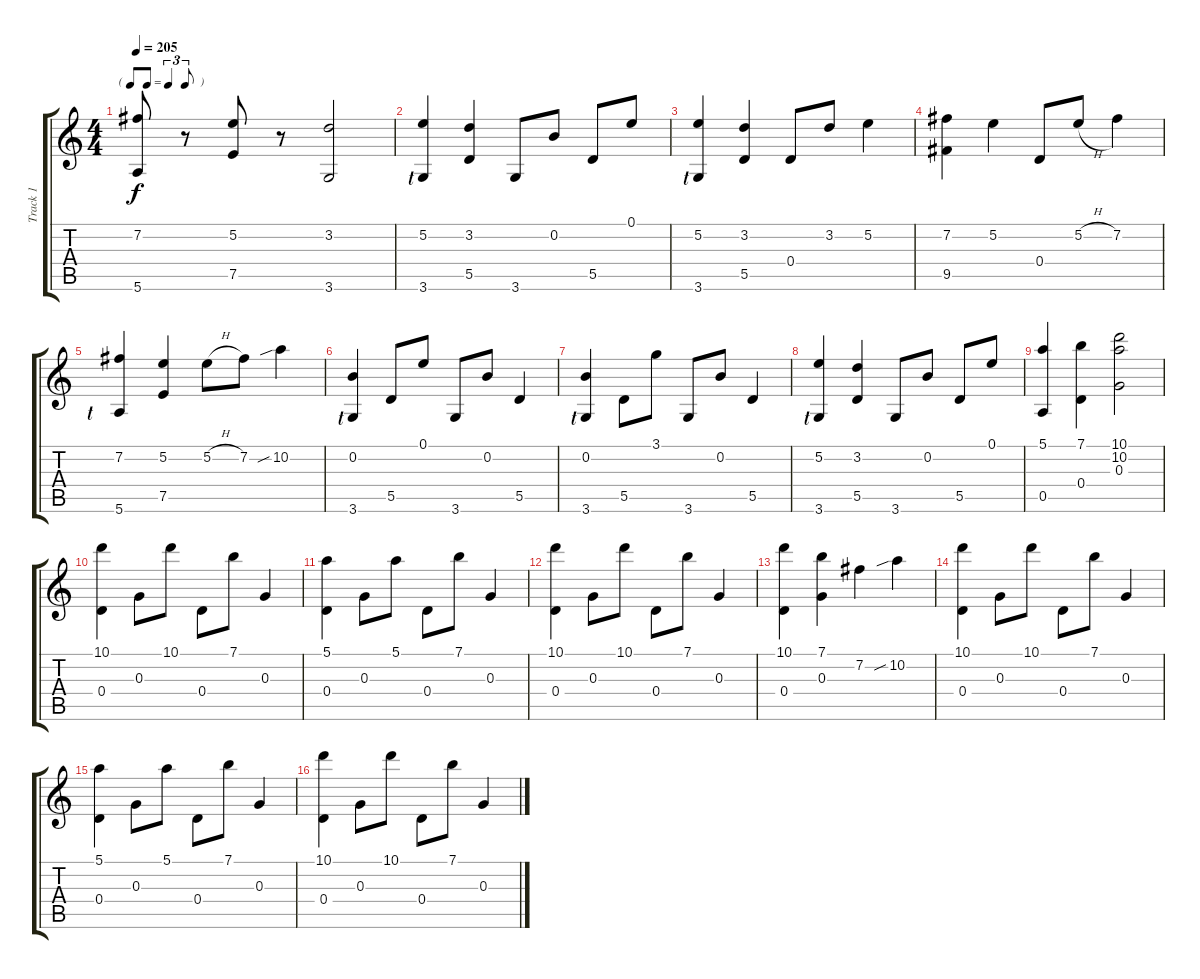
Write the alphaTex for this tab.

\track ("Track 1" "Track 1") {instrument acousticguitarsteel}
\staff {score tabs}
\tuning (E4 B3 G3 D3 A2 E2) {hide}
\ts (4 4)
\tf triplet8th
\tempo 205
\clef g2
\ks c
(7.2 5.6).8{dy f} r.8 (5.2 7.5).8 r.8 (3.2 3.6).2 |
(5.2 3.6{lf 1}).4 (3.2 5.5).4 3.6.8 0.2.8 5.5.8 0.1.8 |
(5.2 3.6{lf 1}).4 (3.2 5.5).4 0.4.8 3.2.8 5.2.4 |
(7.2 9.5).4 5.2.4 0.4.8 5.2{h}.8 7.2.4 |
(7.2 5.6{lf 1}).4 (5.2 7.5).4 5.2{h}.8 7.2.8 10.2{sib}.4 |
(0.2 3.6{lf 1}).4 5.5.8 0.1.8 3.6.8 0.2.8 5.5.4 |
(0.2 3.6{lf 1}).4 5.5.8 3.1.8 3.6.8 0.2.8 5.5.4 |
(5.2 3.6{lf 1}).4 (3.2 5.5).4 3.6.8 0.2.8 5.5.8 0.1.8 |
(5.1 0.5).4 (7.1 0.4).4 (10.1 10.2 0.3).2 |
(10.1 0.4).4 0.3.8 10.1.8 0.4.8 7.1.8 0.3.4 |
(5.1 0.4).4 0.3.8 5.1.8 0.4.8 7.1.8 0.3.4 |
(10.1 0.4).4 0.3.8 10.1.8 0.4.8 7.1.8 0.3.4 |
(10.1 0.4).4 (7.1 0.3).4 7.2.4 10.2{sib}.4 |
(10.1 0.4).4 0.3.8 10.1.8 0.4.8 7.1.8 0.3.4 |
(5.1 0.4).4 0.3.8 5.1.8 0.4.8 7.1.8 0.3.4 |
(10.1 0.4).4 0.3.8 10.1.8 0.4.8 7.1.8 0.3.4
